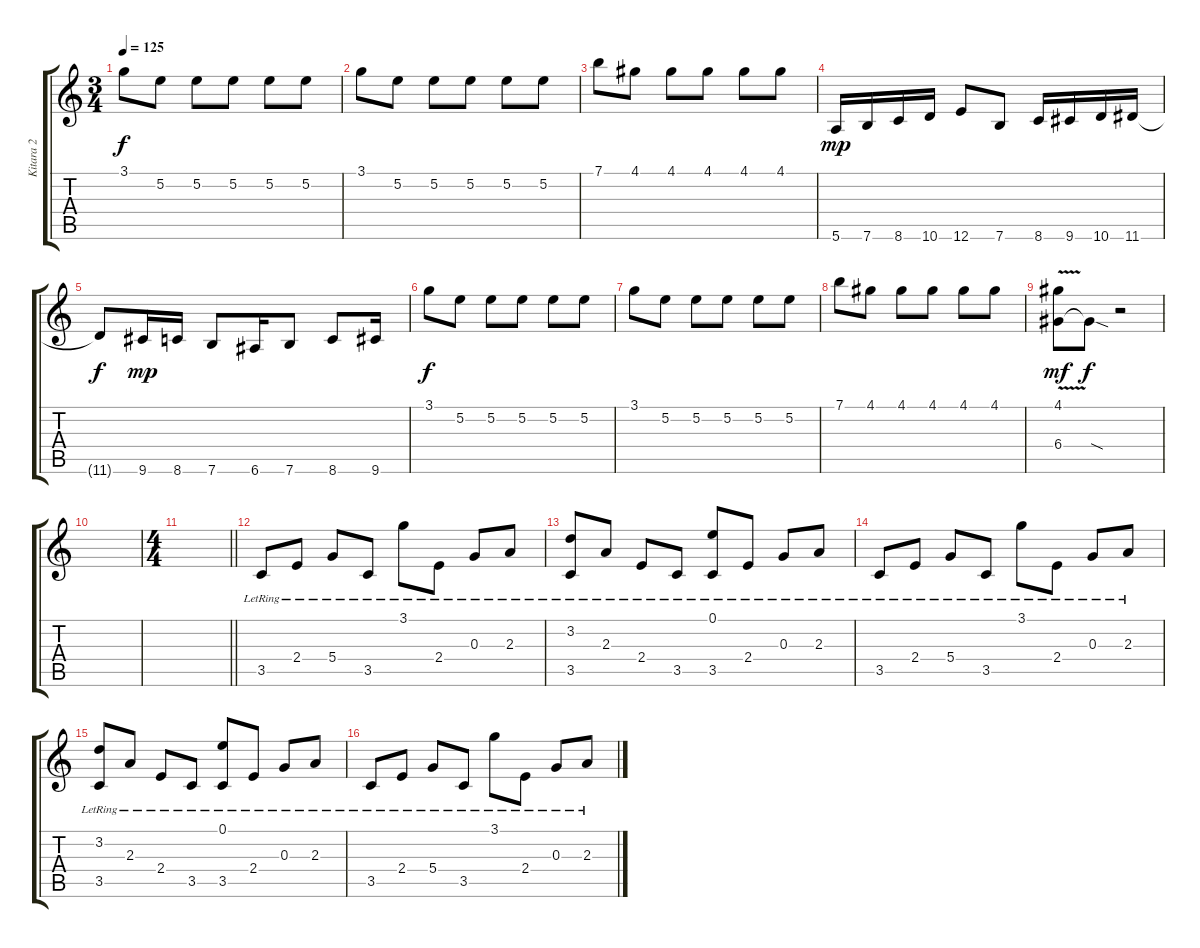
\track ("Kitara 2" "Kitara 2") {instrument distortionguitar}
\staff {score tabs}
\tuning (E4 B3 G3 D3 A2 E2) {hide}
\ts (3 4)
\tempo 125
\clef g2
\ks c
3.1.8{dy f} 5.2.8 5.2.8 5.2.8 5.2.8 5.2.8 |
3.1.8 5.2.8 5.2.8 5.2.8 5.2.8 5.2.8 |
7.1.8 4.1.8 4.1.8 4.1.8 4.1.8 4.1.8 |
5.6.16{dy mp instrument guitarfretnoise} 7.6.16 8.6.16 10.6.16 12.6.8 7.6.8 8.6.16 9.6.16 10.6.16 11.6.16 |
11.6{t}.8{dy f} 9.6.16{dy mp} 8.6.16 7.6.8 6.6.16 7.6.8 8.6.8 9.6.16 |
3.1.8{dy f instrument overdrivenguitar} 5.2.8 5.2.8 5.2.8 5.2.8 5.2.8 |
3.1.8 5.2.8 5.2.8 5.2.8 5.2.8 5.2.8 |
7.1.8 4.1.8 4.1.8 4.1.8 4.1.8 4.1.8 |
(4.1{v} 6.4).8{dy mf} 6.4{sod t}.8{dy f} r.2 |
|
\ts (4 4)
\barLineRight lightlight
|
\section ("" "")
3.5{lr}.8{volume 6 balance 12 instrument acousticguitarnylon} 2.4{lr}.8 5.4{lr}.8 3.5{lr}.8 3.1{lr}.8 2.4{lr}.8 0.3{lr}.8 2.3{lr}.8 |
(3.2{lr} 3.5{lr}).8 2.3{lr}.8 2.4{lr}.8 3.5{lr}.8 (0.1{lr} 3.5{lr}).8 2.4{lr}.8 0.3{lr}.8 2.3{lr}.8 |
3.5{lr}.8 2.4{lr}.8 5.4{lr}.8 3.5{lr}.8 3.1{lr}.8 2.4{lr}.8 0.3{lr}.8 2.3{lr}.8 |
(3.2{lr} 3.5{lr}).8 2.3{lr}.8 2.4{lr}.8 3.5{lr}.8 (0.1{lr} 3.5{lr}).8 2.4{lr}.8 0.3{lr}.8 2.3{lr}.8 |
3.5{lr}.8 2.4{lr}.8 5.4{lr}.8 3.5{lr}.8 3.1{lr}.8 2.4{lr}.8 0.3{lr}.8 2.3{lr}.8
